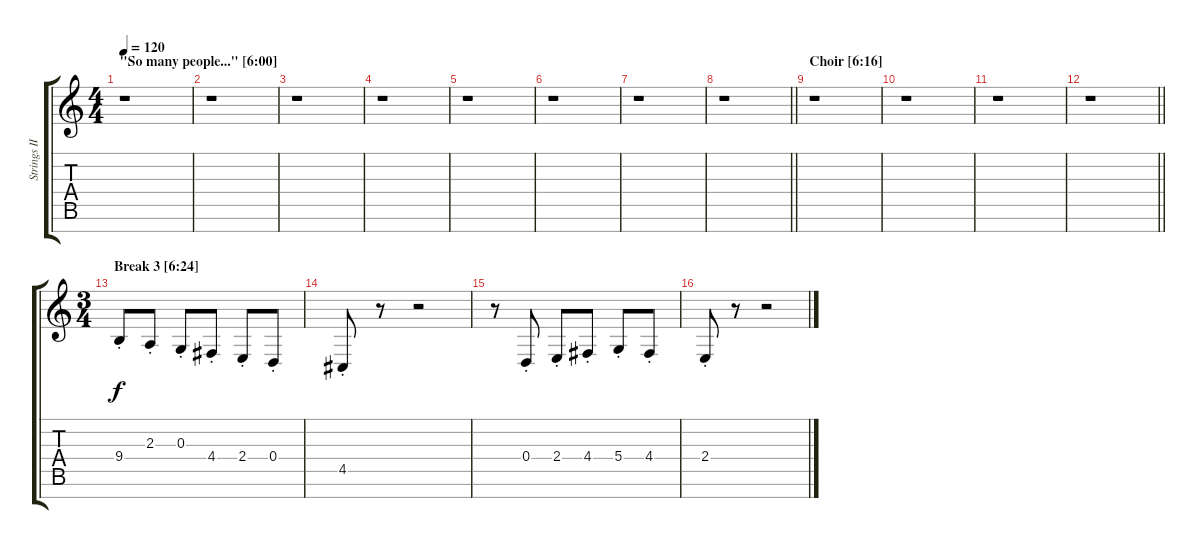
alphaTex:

\track ("Strings II" "Strings II") {instrument stringensemble1}
\staff {score tabs}
\tuning (E4 B3 G3 D3 A2 E2 B1) {hide}
\ts (4 4)
\section ("" "\"So many people...\" [6:00]")
\tempo 120
\clef g2
\ks c
r.1{dy f} |
r.1 |
r.1 |
r.1 |
r.1 |
r.1 |
r.1 |
\barLineRight lightlight
r.1 |
\section ("" "Choir [6:16]")
r.1 |
r.1 |
r.1 |
\barLineRight lightlight
r.1 |
\ts (3 4)
\section ("" "Break 3 [6:24]")
9.4{st}.8{balance 6} 2.3{st}.8 0.3{st}.8 4.4{st}.8 2.4{st}.8 0.4{st}.8 |
4.5{st}.8 r.8 r.2 |
r.8 0.4{st}.8 2.4{st}.8 4.4{st}.8 5.4{st}.8 4.4{st}.8 |
2.4{st}.8 r.8 r.2
